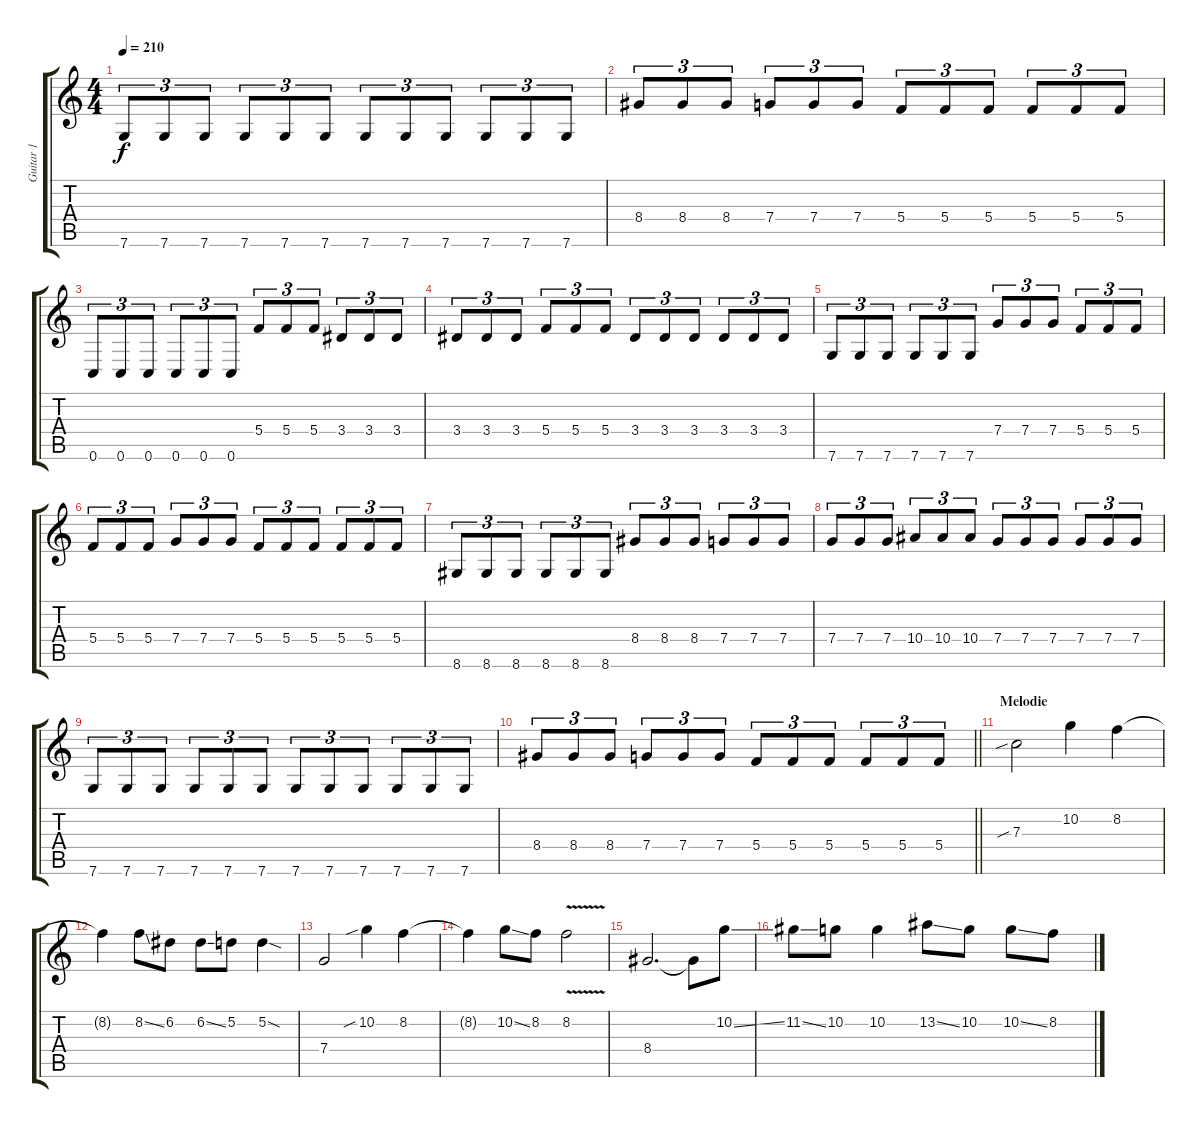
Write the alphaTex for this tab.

\track ("Guitar 1" "Guitar 1") {instrument distortionguitar}
\staff {score tabs}
\tuning (D4 A3 F3 C3 G2 C2) {hide}
\ts (4 4)
\tempo 210
\clef g2
\ks c
7.6.8{tu (3 2) dy f} 7.6.8{tu (3 2)} 7.6.8{tu (3 2)} 7.6.8{tu (3 2)} 7.6.8{tu (3 2)} 7.6.8{tu (3 2)} 7.6.8{tu (3 2)} 7.6.8{tu (3 2)} 7.6.8{tu (3 2)} 7.6.8{tu (3 2)} 7.6.8{tu (3 2)} 7.6.8{tu (3 2)} |
8.4.8{tu (3 2)} 8.4.8{tu (3 2)} 8.4.8{tu (3 2)} 7.4.8{tu (3 2)} 7.4.8{tu (3 2)} 7.4.8{tu (3 2)} 5.4.8{tu (3 2)} 5.4.8{tu (3 2)} 5.4.8{tu (3 2)} 5.4.8{tu (3 2)} 5.4.8{tu (3 2)} 5.4.8{tu (3 2)} |
0.6.8{tu (3 2)} 0.6.8{tu (3 2)} 0.6.8{tu (3 2)} 0.6.8{tu (3 2)} 0.6.8{tu (3 2)} 0.6.8{tu (3 2)} 5.4.8{tu (3 2)} 5.4.8{tu (3 2)} 5.4.8{tu (3 2)} 3.4.8{tu (3 2)} 3.4.8{tu (3 2)} 3.4.8{tu (3 2)} |
3.4.8{tu (3 2)} 3.4.8{tu (3 2)} 3.4.8{tu (3 2)} 5.4.8{tu (3 2)} 5.4.8{tu (3 2)} 5.4.8{tu (3 2)} 3.4.8{tu (3 2)} 3.4.8{tu (3 2)} 3.4.8{tu (3 2)} 3.4.8{tu (3 2)} 3.4.8{tu (3 2)} 3.4.8{tu (3 2)} |
7.6.8{tu (3 2)} 7.6.8{tu (3 2)} 7.6.8{tu (3 2)} 7.6.8{tu (3 2)} 7.6.8{tu (3 2)} 7.6.8{tu (3 2)} 7.4.8{tu (3 2)} 7.4.8{tu (3 2)} 7.4.8{tu (3 2)} 5.4.8{tu (3 2)} 5.4.8{tu (3 2)} 5.4.8{tu (3 2)} |
5.4.8{tu (3 2)} 5.4.8{tu (3 2)} 5.4.8{tu (3 2)} 7.4.8{tu (3 2)} 7.4.8{tu (3 2)} 7.4.8{tu (3 2)} 5.4.8{tu (3 2)} 5.4.8{tu (3 2)} 5.4.8{tu (3 2)} 5.4.8{tu (3 2)} 5.4.8{tu (3 2)} 5.4.8{tu (3 2)} |
8.6.8{tu (3 2)} 8.6.8{tu (3 2)} 8.6.8{tu (3 2)} 8.6.8{tu (3 2)} 8.6.8{tu (3 2)} 8.6.8{tu (3 2)} 8.4.8{tu (3 2)} 8.4.8{tu (3 2)} 8.4.8{tu (3 2)} 7.4.8{tu (3 2)} 7.4.8{tu (3 2)} 7.4.8{tu (3 2)} |
7.4.8{tu (3 2)} 7.4.8{tu (3 2)} 7.4.8{tu (3 2)} 10.4.8{tu (3 2)} 10.4.8{tu (3 2)} 10.4.8{tu (3 2)} 7.4.8{tu (3 2)} 7.4.8{tu (3 2)} 7.4.8{tu (3 2)} 7.4.8{tu (3 2)} 7.4.8{tu (3 2)} 7.4.8{tu (3 2)} |
7.6.8{tu (3 2)} 7.6.8{tu (3 2)} 7.6.8{tu (3 2)} 7.6.8{tu (3 2)} 7.6.8{tu (3 2)} 7.6.8{tu (3 2)} 7.6.8{tu (3 2)} 7.6.8{tu (3 2)} 7.6.8{tu (3 2)} 7.6.8{tu (3 2)} 7.6.8{tu (3 2)} 7.6.8{tu (3 2)} |
\barLineRight lightlight
8.4.8{tu (3 2)} 8.4.8{tu (3 2)} 8.4.8{tu (3 2)} 7.4.8{tu (3 2)} 7.4.8{tu (3 2)} 7.4.8{tu (3 2)} 5.4.8{tu (3 2)} 5.4.8{tu (3 2)} 5.4.8{tu (3 2)} 5.4.8{tu (3 2)} 5.4.8{tu (3 2)} 5.4.8{tu (3 2)} |
\section ("" "Melodie")
7.3{sib}.2 10.2.4 8.2.4 |
8.2{t}.4 8.2{ss}.8 6.2.8 6.2{ss}.8 5.2.8 5.2{sod}.4 |
7.4.2 10.2{sib}.4 8.2.4 |
8.2{t}.4 10.2{ss}.8 8.2.8 8.2{v}.2 |
8.4.2{d} 8.4{t}.8 10.2{ss}.8 |
11.2{ss}.8 10.2.8 10.2.4 13.2{ss}.8 10.2.8 10.2{ss}.8 8.2.8
